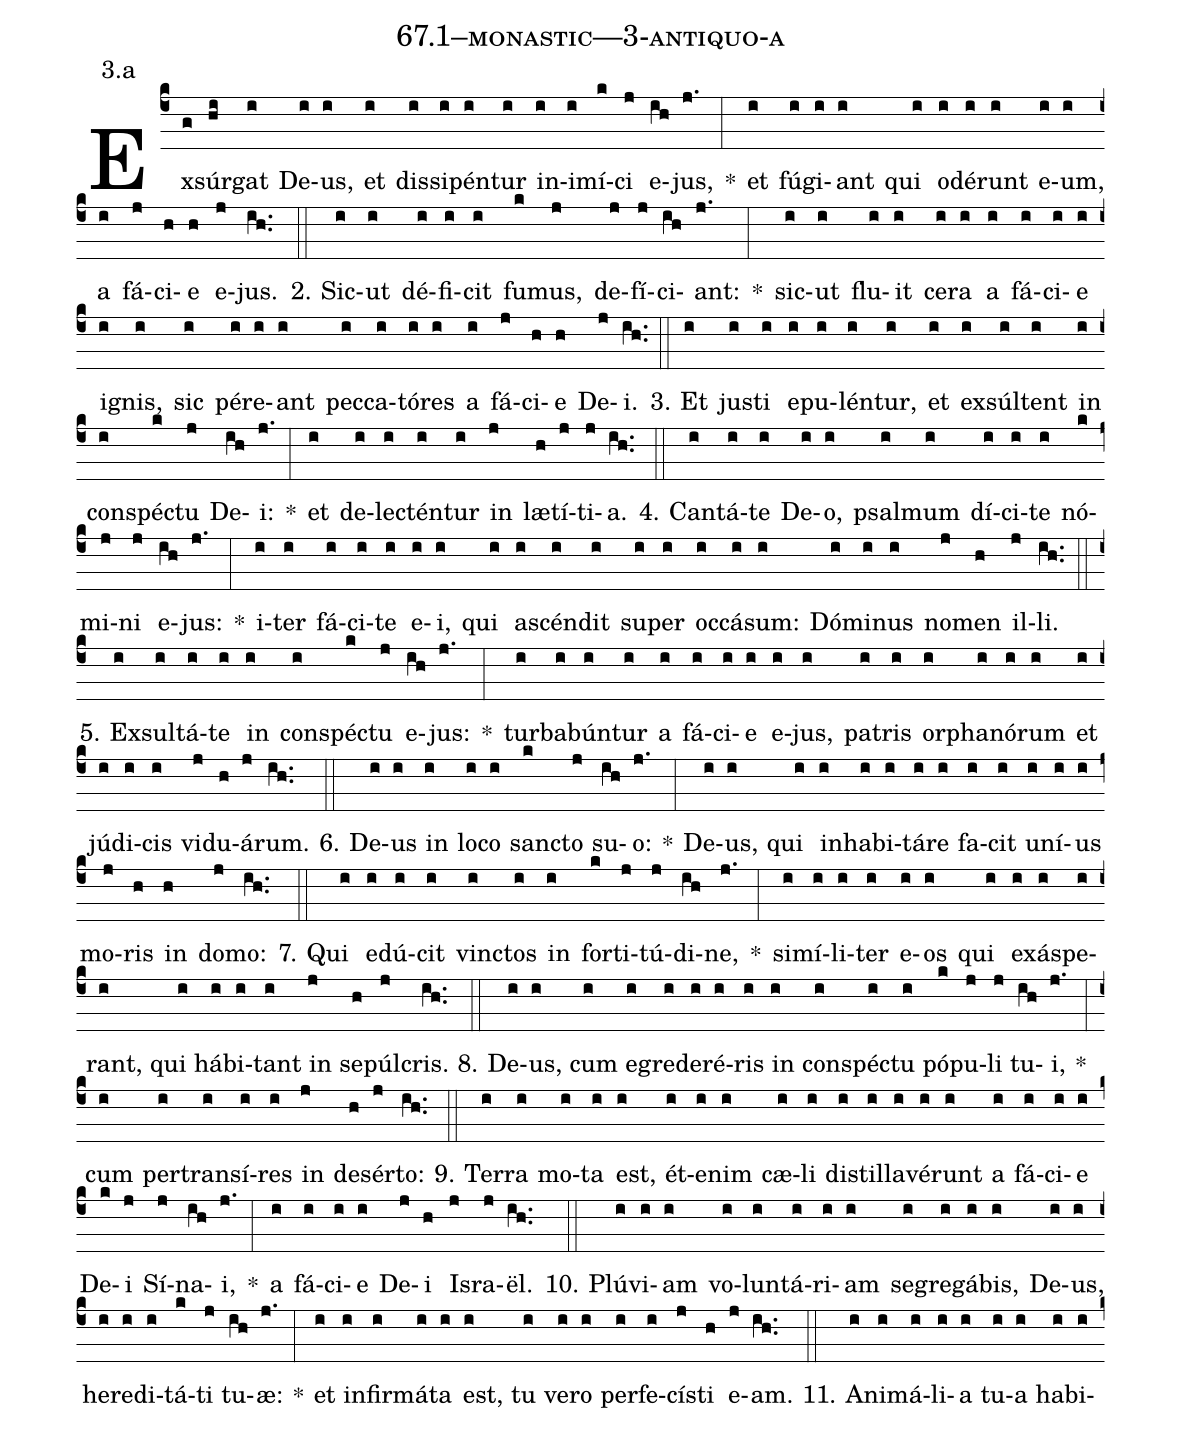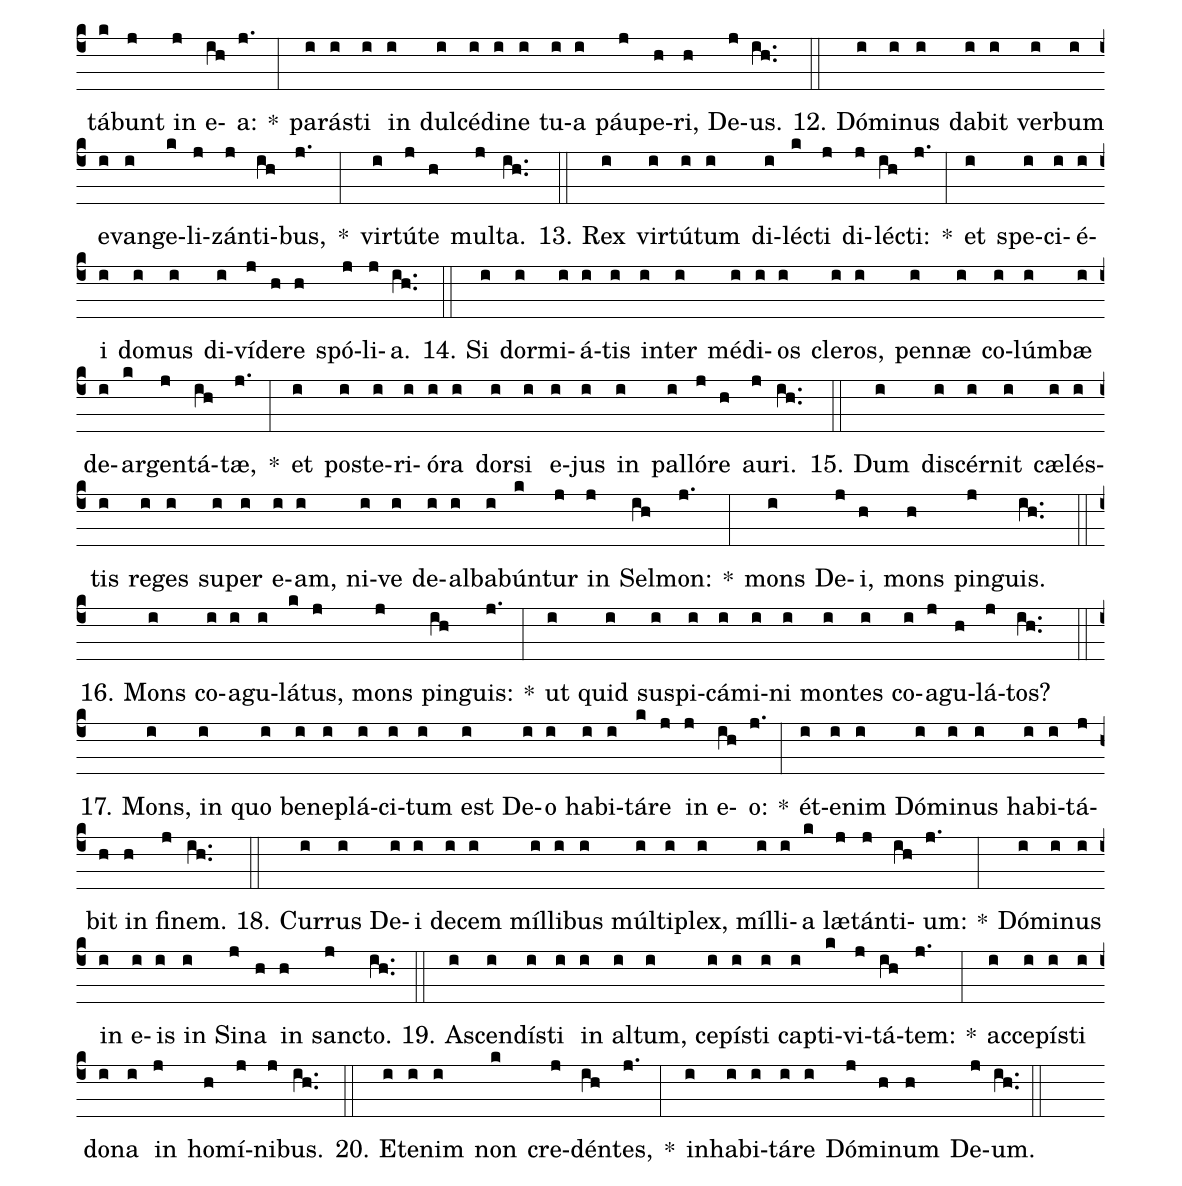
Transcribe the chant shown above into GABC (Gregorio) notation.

name: 67.1--monastic---3-antiquo-a;
annotation: 3.a;
%%
(c4)Ex(g)súr(hi)gat(i) De(i)us,(i) et(i) dis(i)si(i)pén(i)tur(i) in(i)i(i)mí(k)ci(j) e(ih)jus,(j.) *(:) et(i) fú(i)gi(i)ant(i) qui(i) o(i)dé(i)runt(i) e(i)um,(i) a(i) fá(j)ci(h)e(h) e(j)jus.(ih..) (::)
2. Sic(i)ut(i) dé(i)fi(i)cit(i) fu(k)mus,(j) de(j)fí(j)ci(ih)ant:(j.) *(:) sic(i)ut(i) flu(i)it(i) ce(i)ra(i) a(i) fá(i)ci(i)e(i) i(i)gnis,(i) sic(i) pér(i)e(i)ant(i) pec(i)ca(i)tó(i)res(i) a(i) fá(j)ci(h)e(h) De(j)i.(ih..) (::)
3. Et(i) jus(i)ti(i) e(i)pu(i)lén(i)tur,(i) et(i) ex(i)súl(i)tent(i) in(i) con(i)spéc(k)tu(j) De(ih)i:(j.) *(:) et(i) de(i)lec(i)tén(i)tur(i) in(j) læ(h)tí(j)ti(j)a.(ih..) (::)
4. Can(i)tá(i)te(i) De(i)o,(i) psal(i)mum(i) dí(i)ci(i)te(i) nó(k)mi(j)ni(j) e(ih)jus:(j.) *(:) i(i)ter(i) fá(i)ci(i)te(i) e(i)i,(i) qui(i) a(i)scén(i)dit(i) su(i)per(i) oc(i)cá(i)sum:(i) Dó(i)mi(i)nus(i) no(j)men(h) il(j)li.(ih..) (::)
5. Ex(i)sul(i)tá(i)te(i) in(i) con(i)spéc(k)tu(j) e(ih)jus:(j.) *(:) tur(i)ba(i)bún(i)tur(i) a(i) fá(i)ci(i)e(i) e(i)jus,(i) pa(i)tris(i) or(i)pha(i)nó(i)rum(i) et(i) jú(i)di(i)cis(i) vi(j)du(h)á(j)rum.(ih..) (::)
6. De(i)us(i) in(i) lo(i)co(i) sanc(k)to(j) su(ih)o:(j.) *(:) De(i)us,(i) qui(i) in(i)ha(i)bi(i)tá(i)re(i) fa(i)cit(i) u(i)ní(i)us(i) mo(j)ris(h) in(h) do(j)mo:(ih..) (::)
7. Qui(i) e(i)dú(i)cit(i) vinc(i)tos(i) in(i) for(k)ti(j)tú(j)di(ih)ne,(j.) *(:) si(i)mí(i)li(i)ter(i) e(i)os(i) qui(i) ex(i)ás(i)pe(i)rant,(i) qui(i) há(i)bi(i)tant(i) in(j) se(h)púl(j)cris.(ih..) (::)
8. De(i)us,(i) cum(i) e(i)gre(i)de(i)ré(i)ris(i) in(i) con(i)spéc(i)tu(i) pó(k)pu(j)li(j) tu(ih)i,(j.) *(:) cum(i) per(i)trans(i)í(i)res(i) in(j) de(h)sér(j)to:(ih..) (::)
9. Ter(i)ra(i) mo(i)ta(i) est,(i) ét(i)e(i)nim(i) cæ(i)li(i) di(i)stil(i)la(i)vé(i)runt(i) a(i) fá(i)ci(i)e(i) De(k)i(j) Sí(j)na(ih)i,(j.) *(:) a(i) fá(i)ci(i)e(i) De(j)i(h) Is(j)ra(j)ël.(ih..) (::)
10. Plú(i)vi(i)am(i) vo(i)lun(i)tá(i)ri(i)am(i) se(i)gre(i)gá(i)bis,(i) De(i)us,(i) he(i)re(i)di(i)tá(k)ti(j) tu(ih)æ:(j.) *(:) et(i) in(i)fir(i)má(i)ta(i) est,(i) tu(i) ve(i)ro(i) per(i)fe(i)cís(j)ti(h) e(j)am.(ih..) (::)
11. A(i)ni(i)má(i)li(i)a(i) tu(i)a(i) ha(i)bi(i)tá(k)bunt(j) in(j) e(ih)a:(j.) *(:) pa(i)rás(i)ti(i) in(i) dul(i)cé(i)di(i)ne(i) tu(i)a(i) páu(j)pe(h)ri,(h) De(j)us.(ih..) (::)
12. Dó(i)mi(i)nus(i) da(i)bit(i) ver(i)bum(i) e(i)van(i)ge(k)li(j)zán(j)ti(ih)bus,(j.) *(:) vir(i)tú(j)te(h) mul(j)ta.(ih..) (::)
13. Rex(i) vir(i)tú(i)tum(i) di(i)léc(k)ti(j) di(j)léc(ih)ti:(j.) *(:) et(i) spe(i)ci(i)é(i)i(i) do(i)mus(i) di(i)ví(j)de(h)re(h) spó(j)li(j)a.(ih..) (::)
14. Si(i) dor(i)mi(i)á(i)tis(i) in(i)ter(i) mé(i)di(i)os(i) cle(i)ros,(i) pen(i)næ(i) co(i)lúm(i)bæ(i) de(i)ar(k)gen(j)tá(ih)tæ,(j.) *(:) et(i) post(i)e(i)ri(i)ó(i)ra(i) dor(i)si(i) e(i)jus(i) in(i) pal(i)ló(j)re(h) au(j)ri.(ih..) (::)
15. Dum(i) di(i)scér(i)nit(i) cæ(i)lés(i)tis(i) re(i)ges(i) su(i)per(i) e(i)am,(i) ni(i)ve(i) de(i)al(i)ba(i)bún(k)tur(j) in(j) Sel(ih)mon:(j.) *(:) mons(i) De(j)i,(h) mons(h) pin(j)guis.(ih..) (::)
16. Mons(i) co(i)a(i)gu(i)lá(k)tus,(j) mons(j) pin(ih)guis:(j.) *(:) ut(i) quid(i) su(i)spi(i)cá(i)mi(i)ni(i) mon(i)tes(i) co(i)a(j)gu(h)lá(j)tos?(ih..) (::)
17. Mons,(i) in(i) quo(i) be(i)ne(i)plá(i)ci(i)tum(i) est(i) De(i)o(i) ha(i)bi(i)tá(k)re(j) in(j) e(ih)o:(j.) *(:) ét(i)e(i)nim(i) Dó(i)mi(i)nus(i) ha(i)bi(i)tá(j)bit(h) in(h) fi(j)nem.(ih..) (::)
18. Cur(i)rus(i) De(i)i(i) de(i)cem(i) míl(i)li(i)bus(i) múl(i)ti(i)plex,(i) míl(i)li(i)a(k) læ(j)tán(j)ti(ih)um:(j.) *(:) Dó(i)mi(i)nus(i) in(i) e(i)is(i) in(i) Si(j)na(h) in(h) sanc(j)to.(ih..) (::)
19. A(i)scen(i)dís(i)ti(i) in(i) al(i)tum,(i) ce(i)pís(i)ti(i) cap(i)ti(k)vi(j)tá(ih)tem:(j.) *(:) ac(i)ce(i)pís(i)ti(i) do(i)na(i) in(j) ho(h)mí(j)ni(j)bus.(ih..) (::)
20. Et(i)e(i)nim(i) non(k) cre(j)dén(ih)tes,(j.) *(:) in(i)ha(i)bi(i)tá(i)re(i) Dó(j)mi(h)num(h) De(j)um.(ih..) (::)
